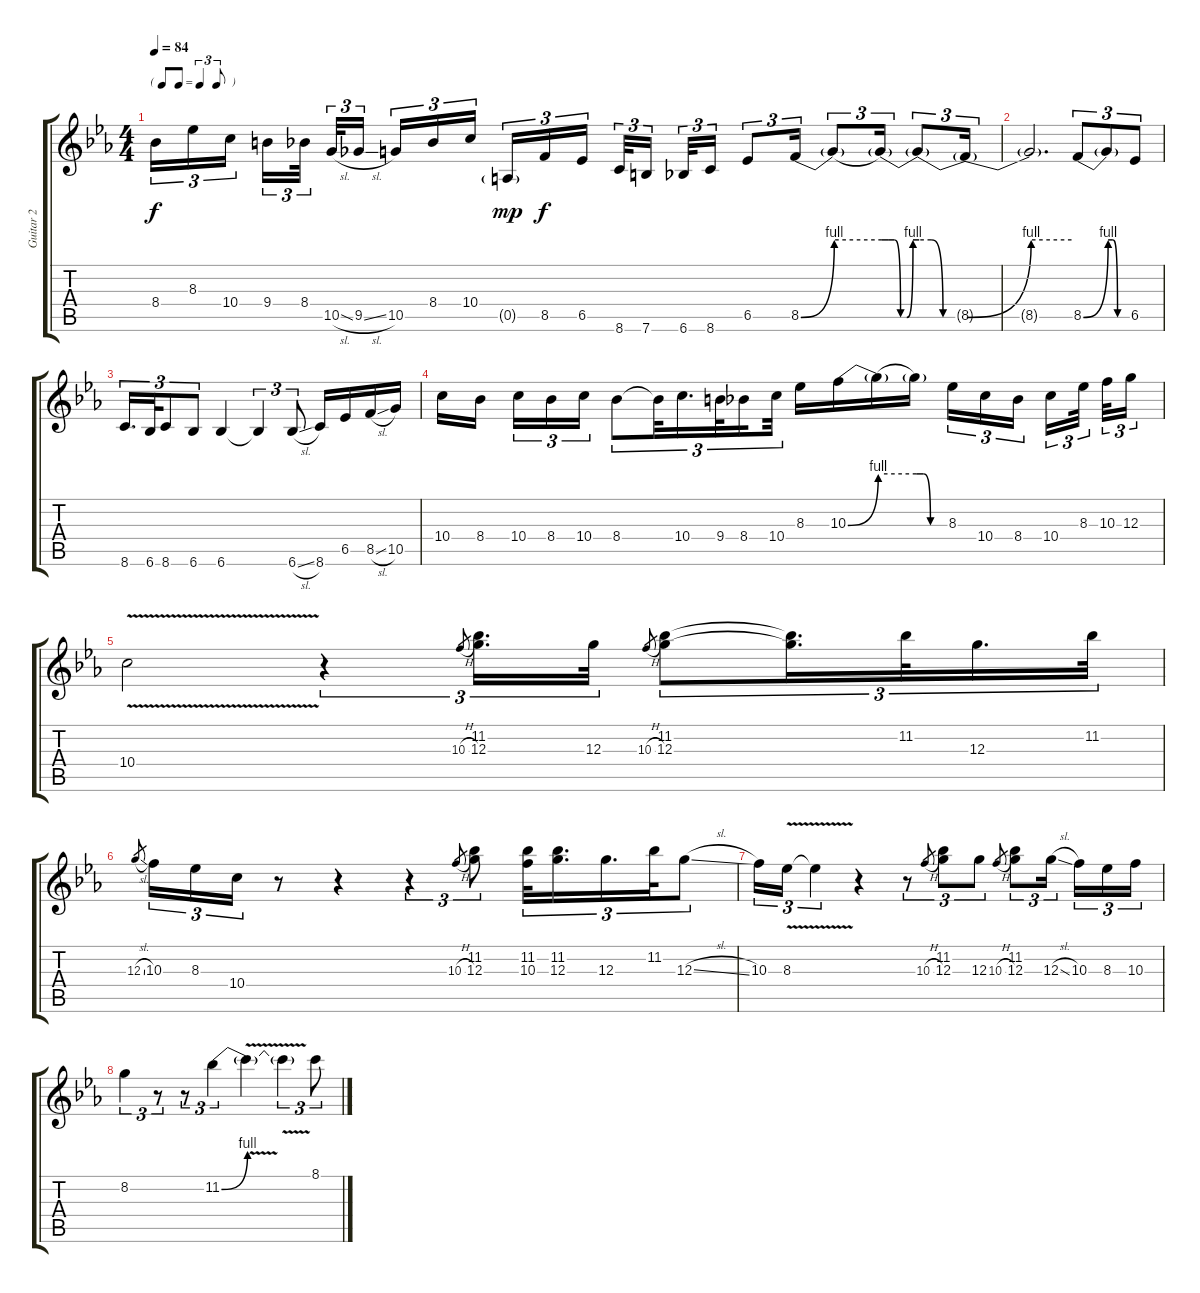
\track ("Guitar 2" "Guitar 2") {instrument distortionguitar}
\staff {score tabs}
\tuning (E4 B3 G3 D3 A2 E2) {hide}
\ts (4 4)
\tf triplet8th
\tempo 84
\clef g2
\ks eb
8.4.16{tu (3 2) dy f} 8.3.16{tu (3 2)} 10.4.16{tu (3 2) beam splitsecondary} 9.4.16{tu (3 2)} 8.4.32{tu (3 2) beam splitsecondary} 10.5{sl}.32{tu (3 2)} 9.5{sl}.16{tu (3 2)} 10.5.16{tu (3 2)} 8.4.16{tu (3 2)} 10.4.16{tu (3 2) beam splitsecondary} 0.5{g}.16{tu (3 2) dy mp} 8.5.16{tu (3 2) dy f} 6.5.16{tu (3 2)} 8.6.32{tu (3 2)} 7.6.16{tu (3 2) beam splitsecondary} 6.6.32{tu (3 2)} 8.6.16{tu (3 2)} 6.5.8{tu (3 2)} 8.5{be (bend 0 0 60 4)}.16{tu (3 2)} 8.5{be (hold 0 4 60 4) t}.8{tu (3 2)} 8.5{be (custom 0 4 10 4 20 4 30 0 40 0 50 4 60 4) t}.16{tu (3 2)} 8.5{be (custom 0 4 15 4 30 0 60 0) t}.8{tu (3 2)} 8.5{be (bend 0 0 60 4) t}.16{tu (3 2)} |
8.5{be (hold 0 4 60 4) t}.2{d} 8.5{be (bend 0 0 60 4)}.8{tu (3 2)} 8.5{be (custom 0 4 15 4 30 0 60 0) t}.8{tu (3 2)} 6.5.8{tu (3 2)} |
8.6.16{d tu (3 2)} 6.6.32{tu (3 2)} 8.6.8{tu (3 2)} 6.6.8{tu (3 2)} 6.6.4 6.6{t}.4{tu (3 2)} 6.6{sl}.8{tu (3 2)} 8.6.16 6.5.16 8.5{sl}.16 10.5.16 |
10.4.16 8.4.16{beam splitsecondary} 10.4.16{tu (3 2)} 8.4.16{tu (3 2)} 10.4.16{tu (3 2)} 8.4.8{tu (3 2)} 8.4{t}.32{tu (3 2)} 10.4.16{d tu (3 2)} 9.4.32{tu (3 2)} 8.4.16{tu (3 2) beam splitsecondary} 10.4.32{tu (3 2)} 8.3.16 10.3{be (bend 0 0 60 4)}.16 10.3{be (hold 0 4 60 4) t}.16 10.3{be (custom 0 4 15 4 30 0 60 0) t}.16 8.3.16{tu (3 2)} 10.4.16{tu (3 2)} 8.4.16{tu (3 2) beam splitsecondary} 10.4.16{tu (3 2)} 8.3.32{tu (3 2) beam splitsecondary} 10.3.32{tu (3 2)} 12.3.16{tu (3 2)} |
10.4{v}.2 r.4{tu (3 2)} 10.3{h}.8{gr} (11.2 12.3).16{d tu (3 2)} 12.3.32{tu (3 2)} 10.3{h}.8{gr} (11.2 12.3).8{tu (3 2)} (11.2{t} 12.3{t}).16{d tu (3 2)} 11.2.32{tu (3 2)} 12.3.16{d tu (3 2)} 11.2.32{tu (3 2)} |
12.3{sl}.8{gr} 10.3.16{tu (3 2)} 8.3.16{tu (3 2)} 10.4.16{tu (3 2)} r.8 r.4 r.4{tu (3 2)} 10.3{h}.8{gr} (11.2 12.3).8{tu (3 2)} (11.2 10.3).32{tu (3 2)} (11.2 12.3).16{d tu (3 2)} 12.3.16{d tu (3 2)} 11.2.32{tu (3 2)} 12.3{sl}.8{tu (3 2)} |
10.3.16{tu (3 2)} 8.3{v}.16{tu (3 2)} 8.3{t}.4{tu (3 2)} r.4 r.8{tu (3 2)} 10.3{h}.8{gr} (11.2 12.3).8{tu (3 2)} 12.3.8{tu (3 2)} 10.3{h}.8{gr} (11.2 12.3).8{tu (3 2)} 12.3{sl}.16{tu (3 2) beam splitsecondary} 10.3.16{tu (3 2)} 8.3.16{tu (3 2)} 10.3.16{tu (3 2)} |
8.2.4{tu (3 2)} r.8{tu (3 2)} r.8{tu (3 2)} 11.2{be (bend 0 0 60 4)}.4{tu (3 2)} 11.2{v t}.4 11.2{t}.4{tu (3 2)} 8.1.8{tu (3 2)}
